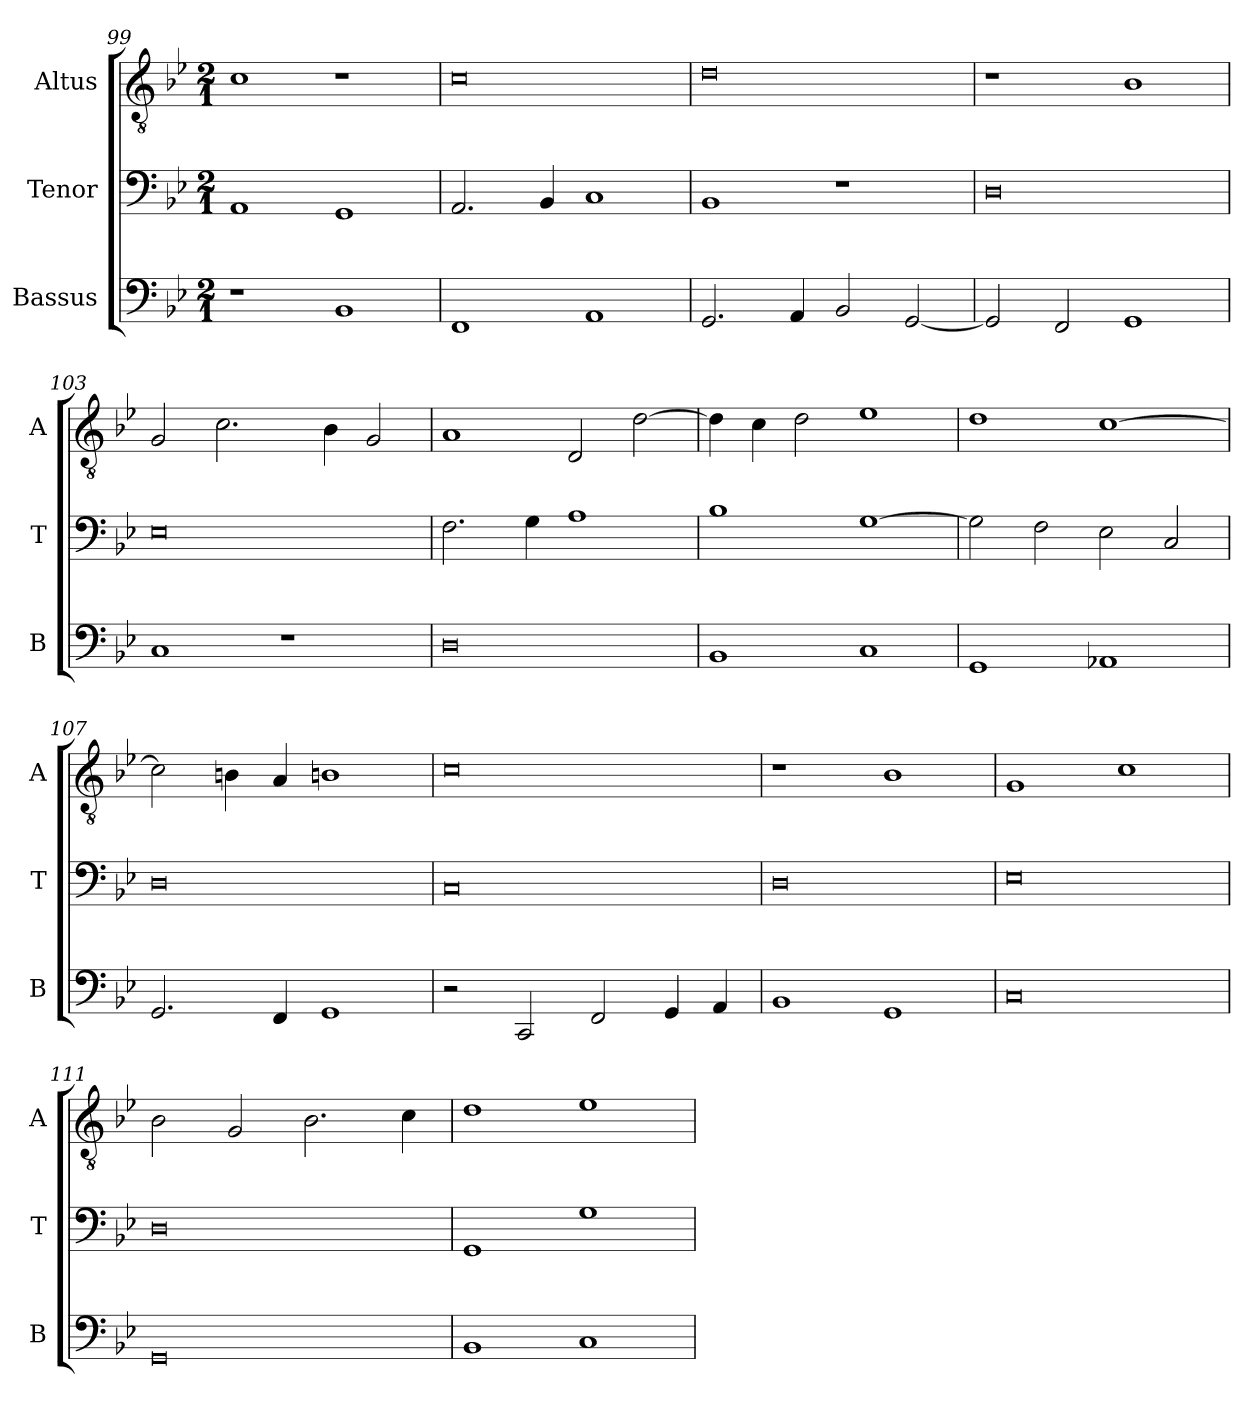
**kern	**kern	**kern
*part3	*part2	*part1
*staff3	*staff2	*staff1
*I"Bassus	*I"Tenor	*I"Altus
*I'B	*I'T	*I'A
*clefF4	*clefF4	*clefGv2
*k[b-e-]	*k[b-e-]	*k[b-e-]
*M2/1	*M2/1	*M2/1
=99	=99	=99
1r	1AA	1c
1BB-	1GG	1r
=100	=100	=100
1FF	2.AA/	0c
.	4BB-/	.
1AA	1C	.
=101	=101	=101
2.GG/	1BB-	0d
4AA/	.	.
2BB-/	1r	.
[2GG/	.	.
=102	=102	=102
2GG/]	0D	1r
2FF/	.	.
1GG	.	1B-
=103	=103	=103
1C	0E-	2G/
.	.	2.c\
1r	.	.
.	.	4B-\
.	.	2G/
=104	=104	=104
0D	2.F\	1A
.	4G\	.
.	1A	2D/
.	.	[2d\
=105	=105	=105
1BB-	1B-	4d\]
.	.	4c\
.	.	2d\
1C	[1G	1e-
=106	=106	=106
1GG	2G\]	1d
.	2F\	.
1AA-X	2E-\	[1c
.	2C/	.
=107	=107	=107
2.GG/	0D	2c\]
.	.	4Bn\
4FF/	.	4A/
1GG	.	1Bn
=108	=108	=108
2r	0C	0c
2CC/	.	.
2FF/	.	.
4GG/	.	.
4AA/	.	.
=109	=109	=109
1BB-	0D	1r
1GG	.	1B-
=110	=110	=110
0C	0E-	1G
.	.	1c
=111	=111	=111
0GG	0D	2B-\
.	.	2G/
.	.	2.B-\
.	.	4c\
=112	=112	=112
1BB-	1GG	1d
1C	1G	1e-
=	=	=
*-	*-	*-
